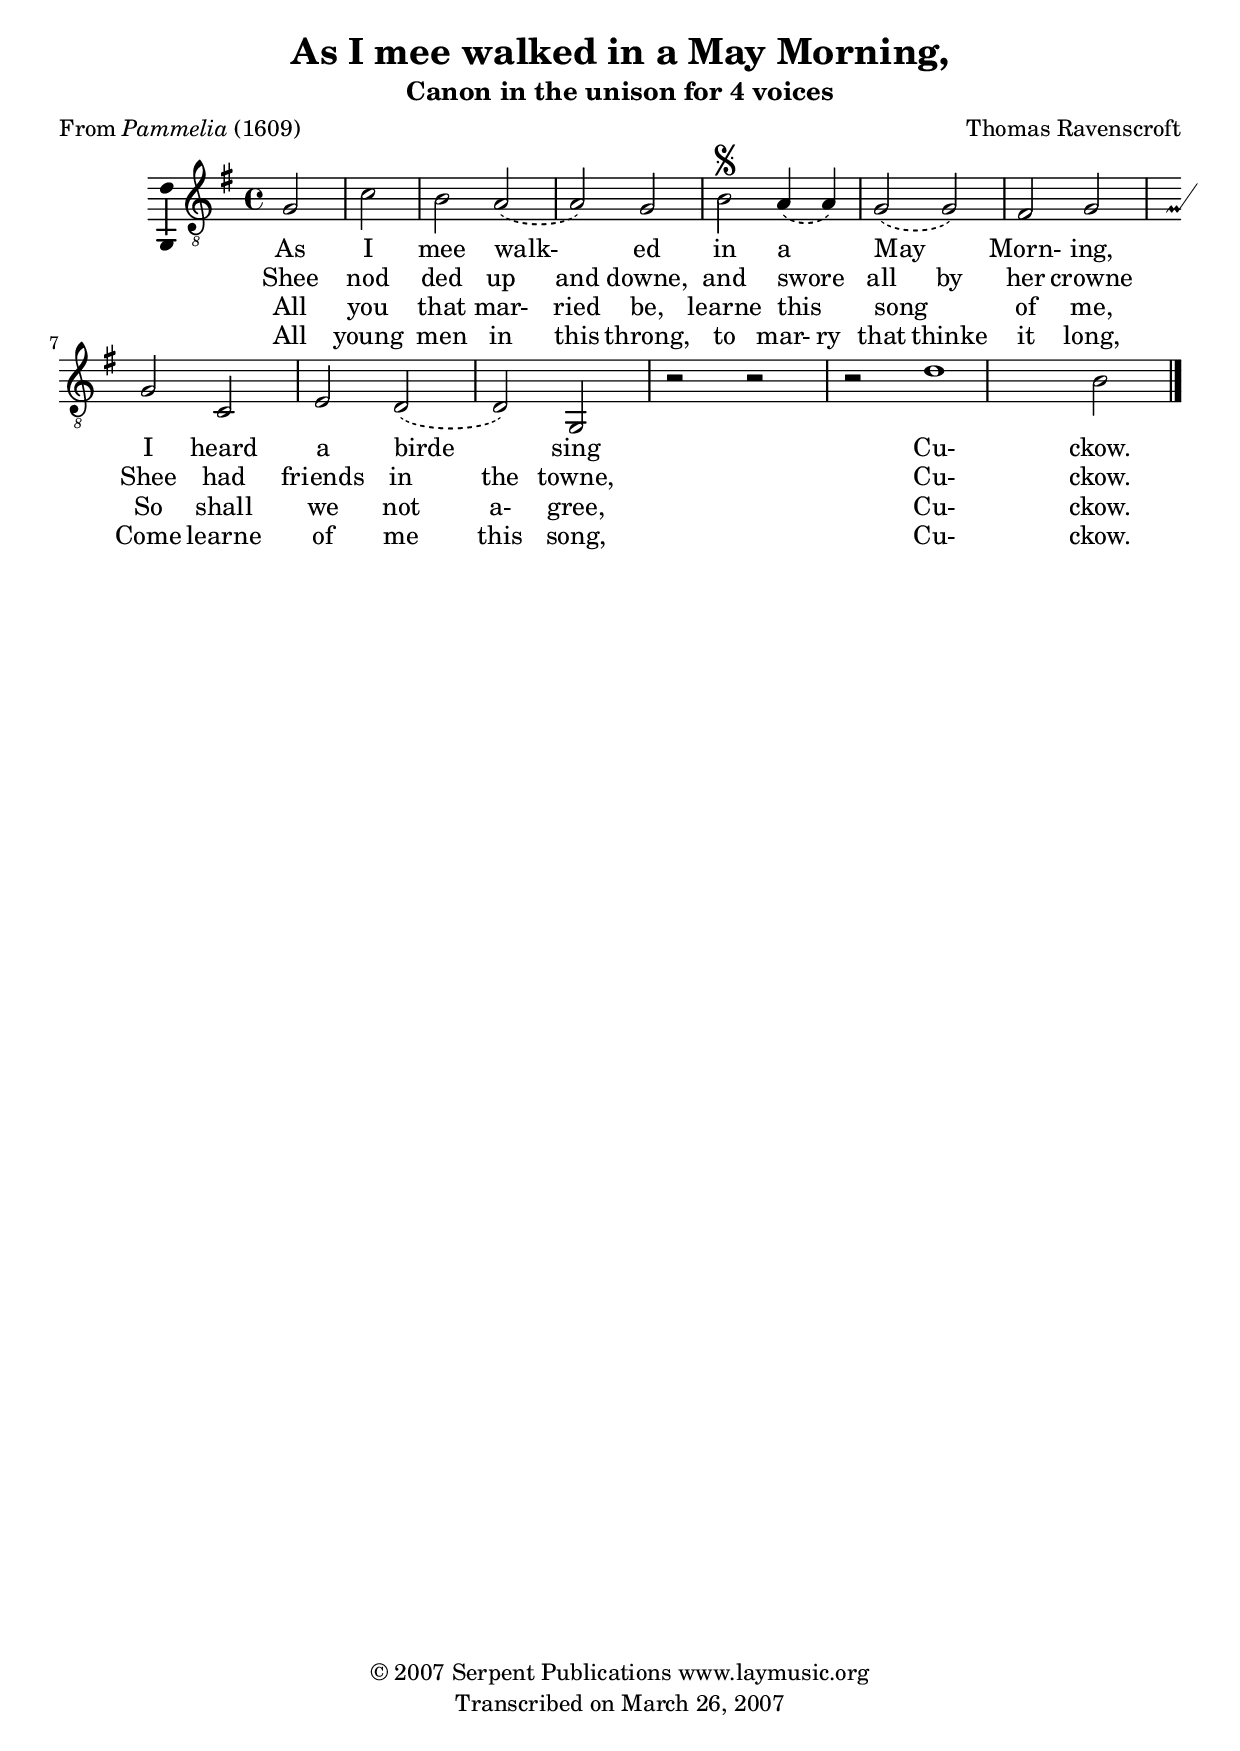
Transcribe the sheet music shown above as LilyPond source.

\version "2.7.40"
\header {
	composer =  "Thomas Ravenscroft"
	poet = \markup{From \italic{ Pammelia} (1609)}
	crossRefNumber = "1"
	footnotes = "\\\\original clef, C on third line"
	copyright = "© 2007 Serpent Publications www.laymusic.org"
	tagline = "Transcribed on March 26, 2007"
	title = "As I mee walked in a May Morning,"
	subtitle = "Canon in the unison for 4 voices"
}
wordsdefaultVA = \lyricmode {
As I mee walk- _ ed in a _ May _ Morn-  ing, I heard a birde _ sing Cu-  ckow.  
}
wordsdefaultVB = \lyricmode {
Shee nod ded up and downe, and swore _ all by her crowne  
Shee had friends in the towne, Cu-  ckow.  
}
wordsdefaultVC = \lyricmode {
All you that mar- ried be, learne this _ song _ of me, 
So shall we not a-  gree, Cu-  ckow.  
}
wordsdefaultVD = \lyricmode {
All young men in this throng, to mar- ry that thinke it long, 
Come learne of me this song, Cu-  ckow.  
}
voicedefault =  {
\transpose c' g' {
\set Staff.melismaBusyProperties = #'(melismaBusy)
\slurDashed
#(set-accidental-style 'forget)
\override NoteHead    #'style = #'baroque
\set Staff.midiInstrument = "oboe"
\set Score.defaultBarType = "empty"

% %pageheight 11in
 % %topmargin 1 in
 % %leftmargin 1 in
 % %staffwidth 6.5 in
 % %botmargin 1 in
 % %-g shrink
 % %MIDI nobarlines
 % %MIDI ratio 3 1
 % %MIDI gchordoff
  \override Staff.TimeSignature #'style = #'C
 \time 4/4 \key c \major \clef "G_8"
   \bar "|"   c2    \bar "|"   f2    e2    d2( d2)    c2    e2 ^\segno   d4( d4)    c2( c2)   
b,2    c2      c2    f,2    a,2    g,2( g,2)    c,2    r2   r2   r2   g1    e2    
\bar "|."   
}}

\score{
    <<

	\context Staff="default"
	{
	    \voicedefault 
	}

	\addlyrics { 
 \wordsdefaultVA } 
	\addlyrics { 
 \wordsdefaultVB } 
	\addlyrics { 
 \wordsdefaultVC } 
	\addlyrics { 
 \wordsdefaultVD } 
    >>
	\layout {
	   \context{
\Staff
\consists Custos_engraver
        \override Custos #'style = #'mensural
    }\context{
	\Score
 \override SpacingSpanner #'base-shortest-duration = #(ly:make-moment 1 4)
	}
		\context {
			\Voice 
			\consists Ambitus_engraver
		}

	}
	\midi {}
}
% Local Variables:
% coding: utf-8
% End:
